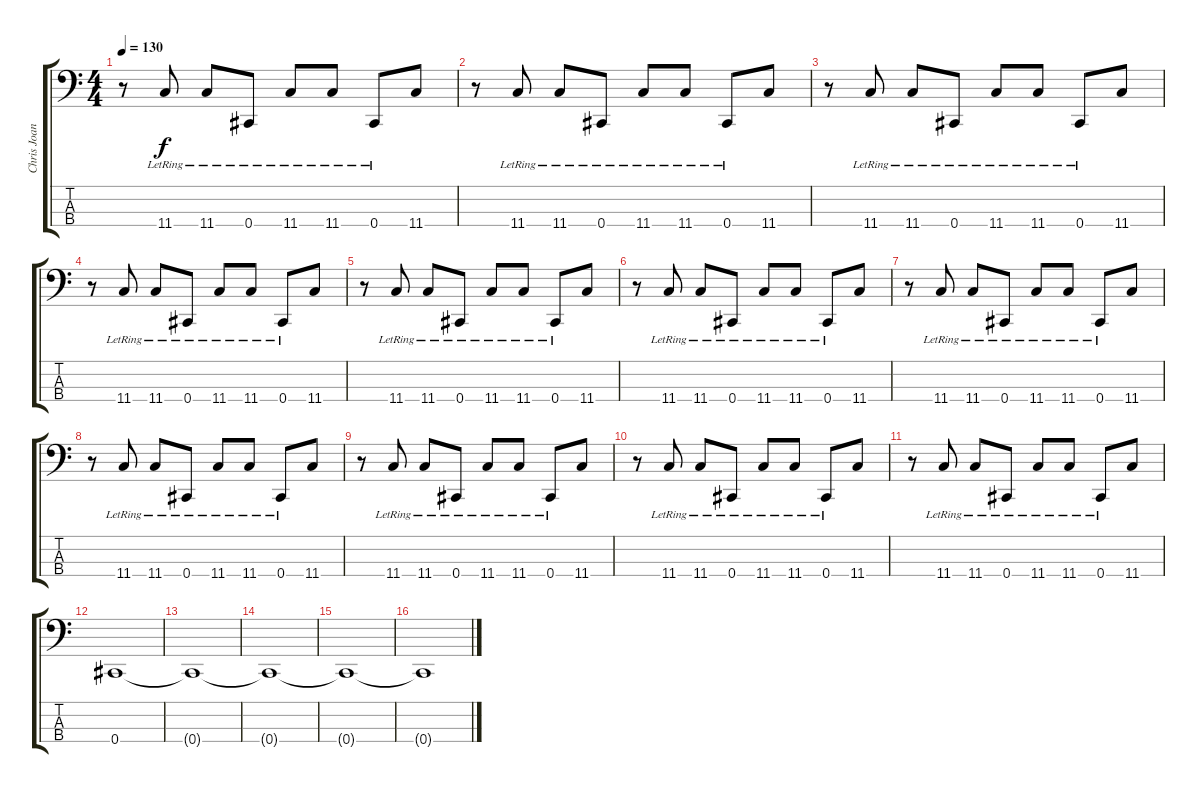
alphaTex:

\track ("Chris Joannou" "Chris Joan") {instrument electricbasspick}
\staff {score tabs}
\tuning (Gb2 Db2 Ab1 Db1) {hide}
\ts (4 4)
\tempo 130
\clef f4
\ks c
r.8{dy f} 11.4{lr}.8 11.4{lr}.8 0.4{lr}.8 11.4{lr}.8 11.4{lr}.8 0.4{lr}.8 11.4.8 |
r.8 11.4{lr}.8 11.4{lr}.8 0.4{lr}.8 11.4{lr}.8 11.4{lr}.8 0.4{lr}.8 11.4.8 |
r.8 11.4{lr}.8 11.4{lr}.8 0.4{lr}.8 11.4{lr}.8 11.4{lr}.8 0.4{lr}.8 11.4.8 |
r.8 11.4{lr}.8 11.4{lr}.8 0.4{lr}.8 11.4{lr}.8 11.4{lr}.8 0.4{lr}.8 11.4.8 |
r.8 11.4{lr}.8 11.4{lr}.8 0.4{lr}.8 11.4{lr}.8 11.4{lr}.8 0.4{lr}.8 11.4.8 |
r.8 11.4{lr}.8 11.4{lr}.8 0.4{lr}.8 11.4{lr}.8 11.4{lr}.8 0.4{lr}.8 11.4.8 |
r.8 11.4{lr}.8 11.4{lr}.8 0.4{lr}.8 11.4{lr}.8 11.4{lr}.8 0.4{lr}.8 11.4.8 |
r.8 11.4{lr}.8 11.4{lr}.8 0.4{lr}.8 11.4{lr}.8 11.4{lr}.8 0.4{lr}.8 11.4.8 |
r.8 11.4{lr}.8 11.4{lr}.8 0.4{lr}.8 11.4{lr}.8 11.4{lr}.8 0.4{lr}.8 11.4.8 |
r.8 11.4{lr}.8 11.4{lr}.8 0.4{lr}.8 11.4{lr}.8 11.4{lr}.8 0.4{lr}.8 11.4.8 |
r.8 11.4{lr}.8 11.4{lr}.8 0.4{lr}.8 11.4{lr}.8 11.4{lr}.8 0.4{lr}.8 11.4.8 |
0.4.1 |
0.4{t}.1 |
0.4{t}.1 |
0.4{t}.1 |
0.4{t}.1
